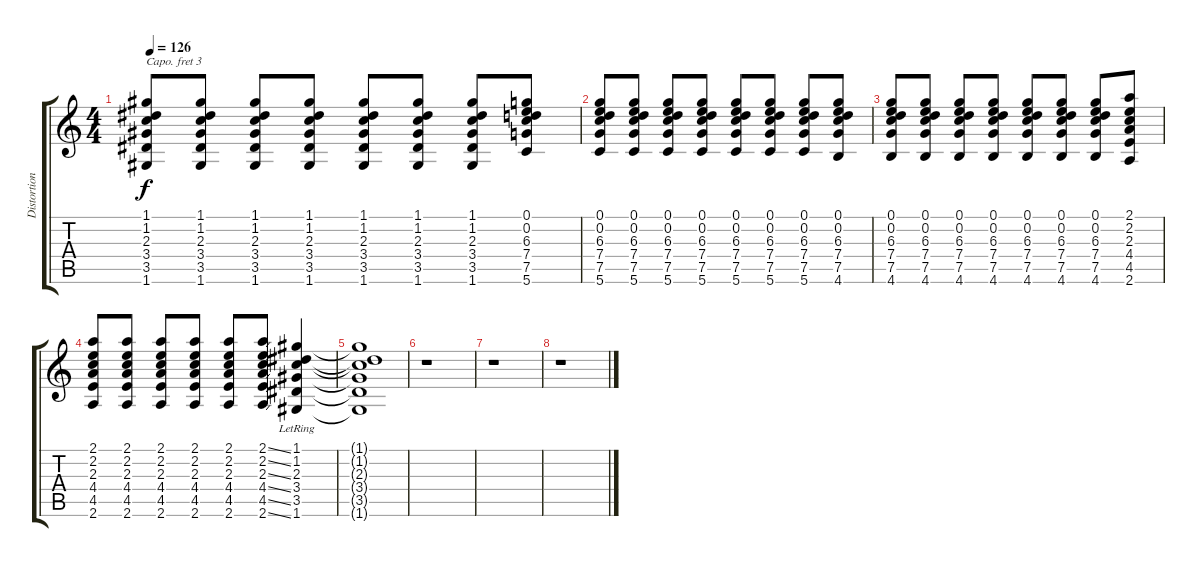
\track ("Distortion guitar " "Distortion") {instrument distortionguitar}
\staff {score tabs}
\capo 3
\tuning (E4 B3 G3 D3 A2 E2) {hide}
\ts (4 4)
\tempo 126
\clef g2
\ks c
(1.1 1.2 2.3 3.4 3.5 1.6).8{dy f} (1.1 1.2 2.3 3.4 3.5 1.6).8 (1.1 1.2 2.3 3.4 3.5 1.6).8 (1.1 1.2 2.3 3.4 3.5 1.6).8 (1.1 1.2 2.3 3.4 3.5 1.6).8 (1.1 1.2 2.3 3.4 3.5 1.6).8 (1.1 1.2 2.3 3.4 3.5 1.6).8 (0.1 0.2 6.3 7.4 7.5 5.6).8 |
(0.1 0.2 6.3 7.4 7.5 5.6).8 (0.1 0.2 6.3 7.4 7.5 5.6).8 (0.1 0.2 6.3 7.4 7.5 5.6).8 (0.1 0.2 6.3 7.4 7.5 5.6).8 (0.1 0.2 6.3 7.4 7.5 5.6).8 (0.1 0.2 6.3 7.4 7.5 5.6).8 (0.1 0.2 6.3 7.4 7.5 5.6).8 (0.1 0.2 6.3 7.4 7.5 4.6).8 |
(0.1 0.2 6.3 7.4 7.5 4.6).8 (0.1 0.2 6.3 7.4 7.5 4.6).8 (0.1 0.2 6.3 7.4 7.5 4.6).8 (0.1 0.2 6.3 7.4 7.5 4.6).8 (0.1 0.2 6.3 7.4 7.5 4.6).8 (0.1 0.2 6.3 7.4 7.5 4.6).8 (0.1 0.2 6.3 7.4 7.5 4.6).8 (2.1 2.2 2.3 4.4 4.5 2.6).8 |
(2.1 2.2 2.3 4.4 4.5 2.6).8 (2.1 2.2 2.3 4.4 4.5 2.6).8 (2.1 2.2 2.3 4.4 4.5 2.6).8 (2.1 2.2 2.3 4.4 4.5 2.6).8 (2.1 2.2 2.3 4.4 4.5 2.6).8 (2.1{ss} 2.2{ss} 2.3{ss} 4.4{ss} 4.5{ss} 2.6{ss}).8 (1.1{lr} 1.2 2.3 3.4 3.5 1.6{lr}).4 |
(1.1{t} 1.2{t} 2.3{t} 3.4{t} 3.5{t} 1.6{t}).1 |
r.1 |
r.1 |
r.1
